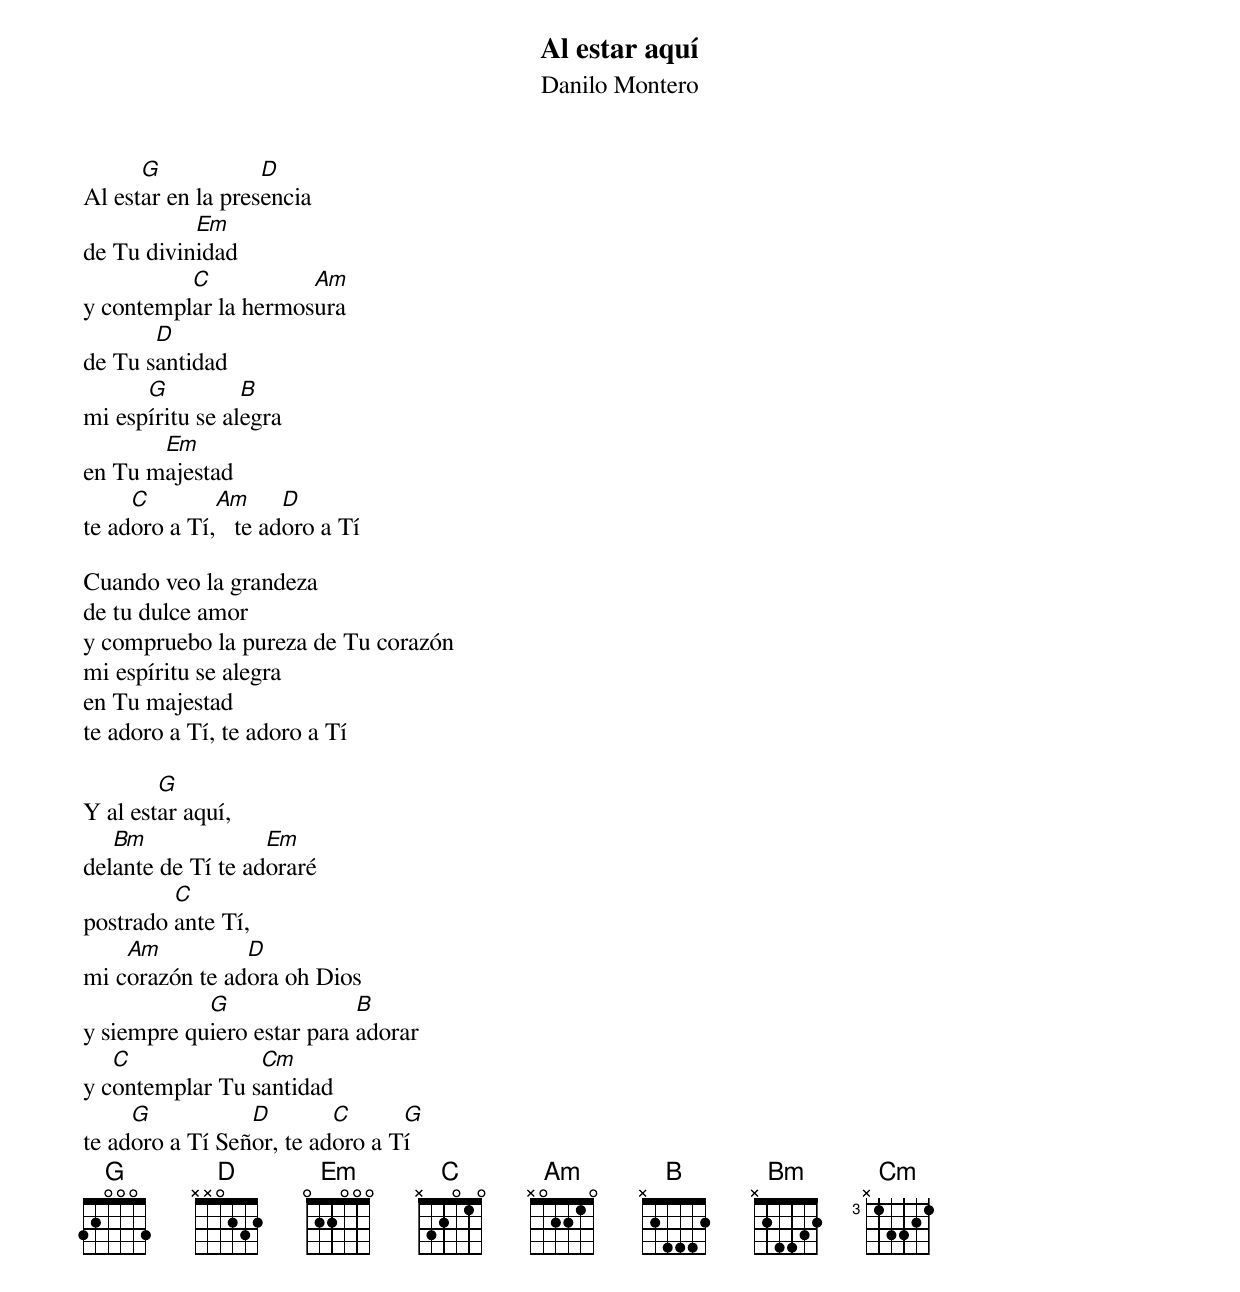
Al estar aquí
Danilo Montero
      G            D
Al estar en la presencia
           Em
de Tu divinidad
          C           Am
y contemplar la hermosura
       D
de Tu santidad
      G          B
mi espíritu se alegra
       Em
en Tu majestad
     C        Am      D
te adoro a Tí,   te adoro a Tí

Cuando veo la grandeza
de tu dulce amor
y compruebo la pureza de Tu corazón
mi espíritu se alegra
en Tu majestad
te adoro a Tí, te adoro a Tí

        G
Y al estar aquí,
   Bm              Em
delante de Tí te adoraré
         C
postrado ante Tí,
    Am          D
mi corazón te adora oh Dios
            G               B
y siempre quiero estar para adorar
   C             Cm
y contemplar Tu santidad
     G           D        C      G
te adoro a Tí Señor, te adoro a Tí
